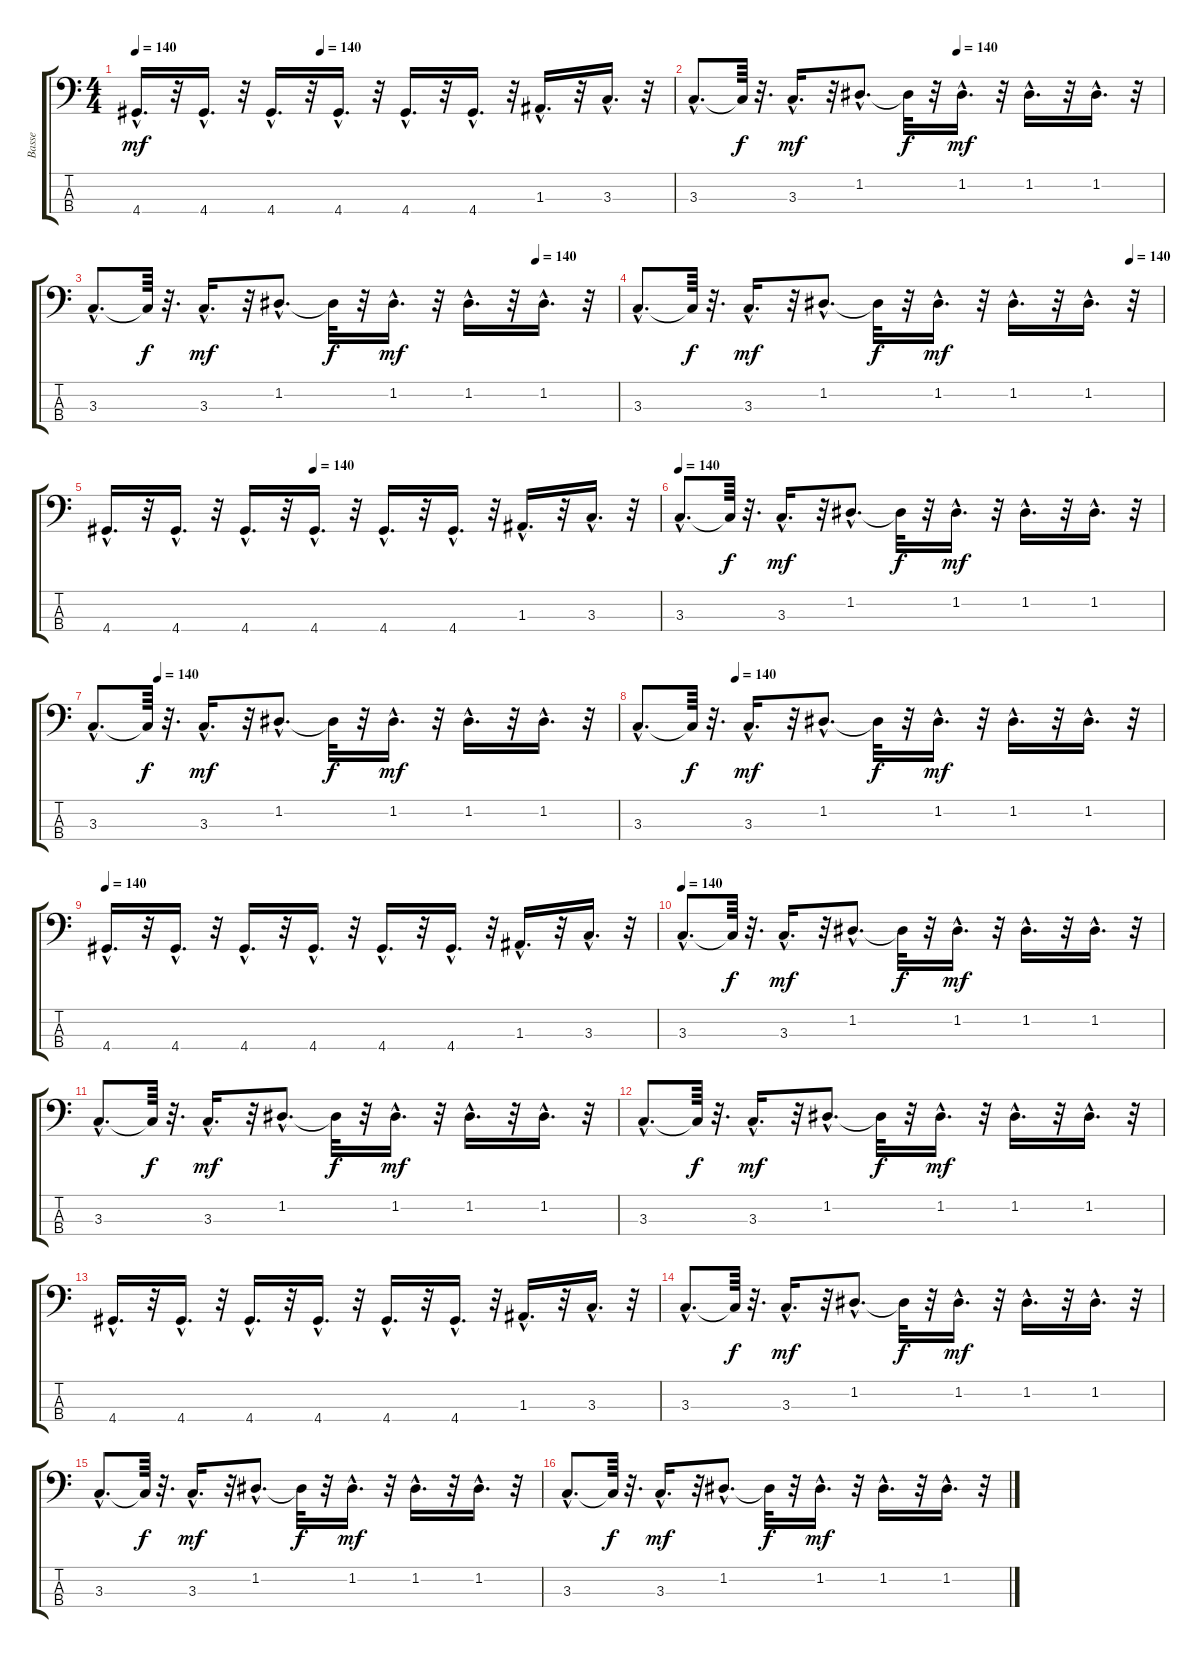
\track ("Basse" "Basse") {instrument acousticbass}
\staff {score tabs}
\tuning (G2 D2 A1 E1) {hide}
\ts (4 4)
\tempo 140
\tempo (140 0.34375)
\clef f4
\ks c
4.4{hac}.16{d dy mf} r.32 4.4{hac}.16{d} r.32 4.4{hac}.16{d} r.32 4.4{hac}.16{d} r.32 4.4{hac}.16{d} r.32 4.4{hac}.16{d} r.32 1.3{hac}.16{d} r.32 3.3{hac}.16{d} r.32 |
\tempo (140 0.5625)
3.3{hac}.8{d} 3.3{t}.64{dy f} r.32{d} 3.3{hac}.16{d dy mf} r.32 1.2{hac}.8{d} 1.2{t}.32{dy f} r.32 1.2{hac}.16{d dy mf} r.32 1.2{hac}.16{d} r.32 1.2{hac}.16{d} r.32 |
\tempo (140 0.84375)
3.3{hac}.8{d} 3.3{t}.64{dy f} r.32{d} 3.3{hac}.16{d dy mf} r.32 1.2{hac}.8{d} 1.2{t}.32{dy f} r.32 1.2{hac}.16{d dy mf} r.32 1.2{hac}.16{d} r.32 1.2{hac}.16{d} r.32 |
\tempo (140 0.9375)
3.3{hac}.8{d} 3.3{t}.64{dy f} r.32{d} 3.3{hac}.16{d dy mf} r.32 1.2{hac}.8{d} 1.2{t}.32{dy f} r.32 1.2{hac}.16{d dy mf} r.32 1.2{hac}.16{d} r.32 1.2{hac}.16{d} r.32 |
\tempo (140 0.375)
4.4{hac}.16{d} r.32 4.4{hac}.16{d} r.32 4.4{hac}.16{d} r.32 4.4{hac}.16{d} r.32 4.4{hac}.16{d} r.32 4.4{hac}.16{d} r.32 1.3{hac}.16{d} r.32 3.3{hac}.16{d} r.32 |
\tempo 140
3.3{hac}.8{d} 3.3{t}.64{dy f} r.32{d} 3.3{hac}.16{d dy mf} r.32 1.2{hac}.8{d} 1.2{t}.32{dy f} r.32 1.2{hac}.16{d dy mf} r.32 1.2{hac}.16{d} r.32 1.2{hac}.16{d} r.32 |
\tempo (140 0.125)
3.3{hac}.8{d} 3.3{t}.64{dy f} r.32{d} 3.3{hac}.16{d dy mf} r.32 1.2{hac}.8{d} 1.2{t}.32{dy f} r.32 1.2{hac}.16{d dy mf} r.32 1.2{hac}.16{d} r.32 1.2{hac}.16{d} r.32 |
\tempo (140 0.1875)
3.3{hac}.8{d} 3.3{t}.64{dy f} r.32{d} 3.3{hac}.16{d dy mf} r.32 1.2{hac}.8{d} 1.2{t}.32{dy f} r.32 1.2{hac}.16{d dy mf} r.32 1.2{hac}.16{d} r.32 1.2{hac}.16{d} r.32 |
\tempo 140
4.4{hac}.16{d} r.32 4.4{hac}.16{d} r.32 4.4{hac}.16{d} r.32 4.4{hac}.16{d} r.32 4.4{hac}.16{d} r.32 4.4{hac}.16{d} r.32 1.3{hac}.16{d} r.32 3.3{hac}.16{d} r.32 |
\tempo 140
3.3{hac}.8{d} 3.3{t}.64{dy f} r.32{d} 3.3{hac}.16{d dy mf} r.32 1.2{hac}.8{d} 1.2{t}.32{dy f} r.32 1.2{hac}.16{d dy mf} r.32 1.2{hac}.16{d} r.32 1.2{hac}.16{d} r.32 |
3.3{hac}.8{d} 3.3{t}.64{dy f} r.32{d} 3.3{hac}.16{d dy mf} r.32 1.2{hac}.8{d} 1.2{t}.32{dy f} r.32 1.2{hac}.16{d dy mf} r.32 1.2{hac}.16{d} r.32 1.2{hac}.16{d} r.32 |
3.3{hac}.8{d} 3.3{t}.64{dy f} r.32{d} 3.3{hac}.16{d dy mf} r.32 1.2{hac}.8{d} 1.2{t}.32{dy f} r.32 1.2{hac}.16{d dy mf} r.32 1.2{hac}.16{d} r.32 1.2{hac}.16{d} r.32 |
4.4{hac}.16{d} r.32 4.4{hac}.16{d} r.32 4.4{hac}.16{d} r.32 4.4{hac}.16{d} r.32 4.4{hac}.16{d} r.32 4.4{hac}.16{d} r.32 1.3{hac}.16{d} r.32 3.3{hac}.16{d} r.32 |
3.3{hac}.8{d} 3.3{t}.64{dy f} r.32{d} 3.3{hac}.16{d dy mf} r.32 1.2{hac}.8{d} 1.2{t}.32{dy f} r.32 1.2{hac}.16{d dy mf} r.32 1.2{hac}.16{d} r.32 1.2{hac}.16{d} r.32 |
3.3{hac}.8{d} 3.3{t}.64{dy f} r.32{d} 3.3{hac}.16{d dy mf} r.32 1.2{hac}.8{d} 1.2{t}.32{dy f} r.32 1.2{hac}.16{d dy mf} r.32 1.2{hac}.16{d} r.32 1.2{hac}.16{d} r.32 |
3.3{hac}.8{d} 3.3{t}.64{dy f} r.32{d} 3.3{hac}.16{d dy mf} r.32 1.2{hac}.8{d} 1.2{t}.32{dy f} r.32 1.2{hac}.16{d dy mf} r.32 1.2{hac}.16{d} r.32 1.2{hac}.16{d} r.32
